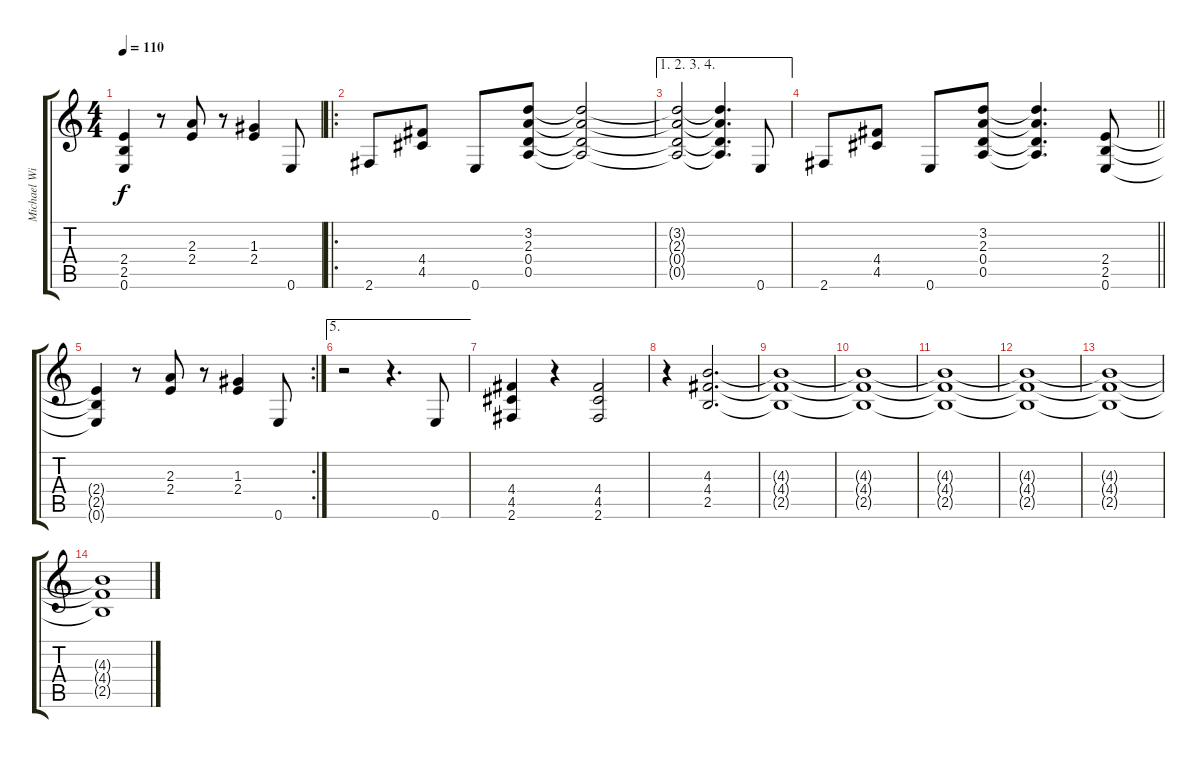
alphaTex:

\track ("Michael Wilton (Rhythm Guitar)" "Michael Wi") {instrument distortionguitar}
\staff {score tabs}
\tuning (E4 B3 G3 D3 A2 E2) {hide}
\ts (4 4)
\tempo 110
\clef g2
\ks c
(2.4{t} 2.5{t} 0.6{t}).4{dy f} r.8 (2.3 2.4).8 r.8 (1.3 2.4).4 0.6.8 |
\ro
2.6.8 (4.4 4.5).8 0.6.8 (3.2 2.3 0.4 0.5).8 (3.2{t} 2.3{t} 0.4{t} 0.5{t}).2 |
\ae (1 2 3 4)
(3.2{t} 2.3{t} 0.4{t} 0.5{t}).2 (3.2{t} 2.3{t} 0.4{t} 0.5{t}).4{d} 0.6.8 |
\barLineRight lightlight
2.6.8 (4.4 4.5).8 0.6.8 (3.2 2.3 0.4 0.5).8 (3.2{t} 2.3{t} 0.4{t} 0.5{t}).4{d} (2.4 2.5 0.6).8 |
\rc 2
(2.4{t} 2.5{t} 0.6{t}).4 r.8 (2.3 2.4).8 r.8 (1.3 2.4).4 0.6.8 |
\ae 5
r.2 r.4{d} 0.6.8 |
(4.4 4.5 2.6).4 r.4 (4.4 4.5 2.6).2 |
r.4 (4.3 4.4 2.5).2{d} |
(4.3{t} 4.4{t} 2.5{t}).1 |
(4.3{t} 4.4{t} 2.5{t}).1 |
(4.3{t} 4.4{t} 2.5{t}).1{volume 0} |
(4.3{t} 4.4{t} 2.5{t}).1 |
(4.3{t} 4.4{t} 2.5{t}).1 |
(4.3{t} 4.4{t} 2.5{t}).1
